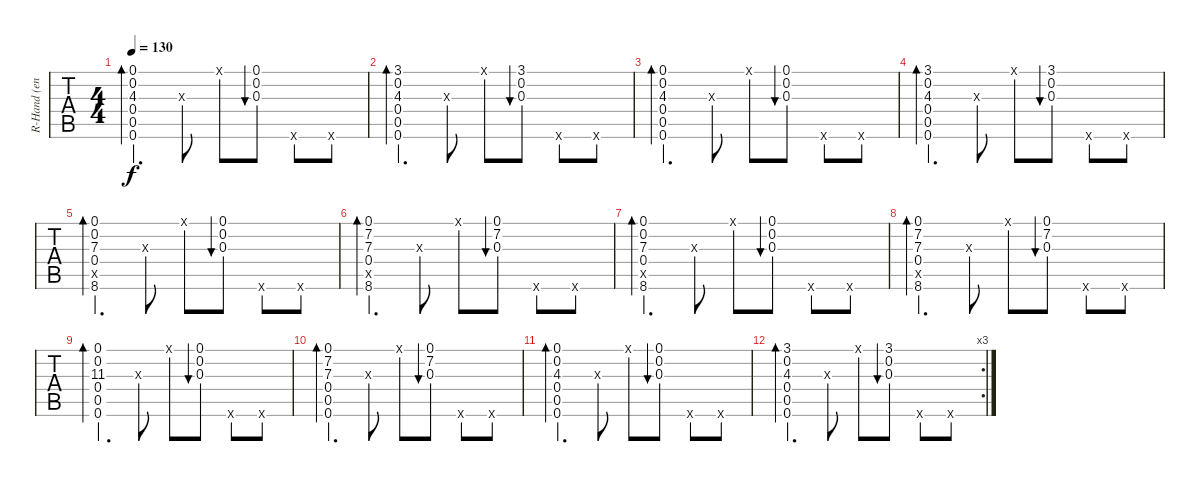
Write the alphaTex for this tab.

\track ("R-Hand (ending)" "R-Hand (en") {instrument acousticguitarsteel}
\staff {tabs}
\tuning (E4 C4 F3 C3 A2 D2) {hide}
\ts (4 4)
\tempo 130
\clef g2
\ks f
(0.1 0.2 4.3 0.4 0.5 0.6{rf 1}).4{d bd 60 dy f} 0.3{x}.8 0.1{x}.8 (0.1 0.2 0.3{rf 1}).8{bu 60} 0.6{x}.8 0.6{x}.8 |
(3.1 0.2 4.3 0.4 0.5 0.6{rf 1}).4{d bd 60} 0.3{x}.8 0.1{x}.8 (3.1 0.2 0.3{rf 1}).8{bu 60} 0.6{x}.8 0.6{x}.8 |
(0.1 0.2 4.3 0.4 0.5 0.6{rf 1}).4{d bd 60} 0.3{x}.8 0.1{x}.8 (0.1 0.2 0.3{rf 1}).8{bu 60} 0.6{x}.8 0.6{x}.8 |
(3.1 0.2 4.3 0.4 0.5 0.6{rf 1}).4{d bd 60} 0.3{x}.8 0.1{x}.8 (3.1 0.2 0.3{rf 1}).8{bu 60} 0.6{x}.8 0.6{x}.8 |
(0.1 0.2 7.3 0.4 0.5{x} 8.6{rf 1}).4{d bd 60} 0.3{x}.8 0.1{x}.8 (0.1 0.2 0.3{rf 1}).8{bu 60} 0.6{x}.8 0.6{x}.8 |
(0.1 7.2 7.3 0.4 0.5{x} 8.6{rf 1}).4{d bd 60} 0.3{x}.8 0.1{x}.8 (0.1 7.2 0.3{rf 1}).8{bu 60} 0.6{x}.8 0.6{x}.8 |
(0.1 0.2 7.3 0.4 0.5{x} 8.6{rf 1}).4{d bd 60} 0.3{x}.8 0.1{x}.8 (0.1 0.2 0.3{rf 1}).8{bu 60} 0.6{x}.8 0.6{x}.8 |
(0.1 7.2 7.3 0.4 0.5{x} 8.6{rf 1}).4{d bd 60} 0.3{x}.8 0.1{x}.8 (0.1 7.2 0.3{rf 1}).8{bu 60} 0.6{x}.8 0.6{x}.8 |
(0.1 0.2 11.3 0.4 0.5 0.6{rf 1}).4{d bd 60} 0.3{x}.8 0.1{x}.8 (0.1 0.2 0.3{rf 1}).8{bu 60} 0.6{x}.8 0.6{x}.8 |
(0.1 7.2 7.3 0.4 0.5 0.6{rf 1}).4{d bd 60} 0.3{x}.8 0.1{x}.8 (0.1 7.2 0.3{rf 1}).8{bu 60} 0.6{x}.8 0.6{x}.8 |
(0.1 0.2 4.3 0.4 0.5 0.6{rf 1}).4{d bd 60} 0.3{x}.8 0.1{x}.8 (0.1 0.2 0.3{rf 1}).8{bu 60} 0.6{x}.8 0.6{x}.8 |
\rc 3
(3.1 0.2 4.3 0.4 0.5 0.6{rf 1}).4{d bd 60} 0.3{x}.8 0.1{x}.8 (3.1 0.2 0.3{rf 1}).8{bu 60} 0.6{x}.8 0.6{x}.8
